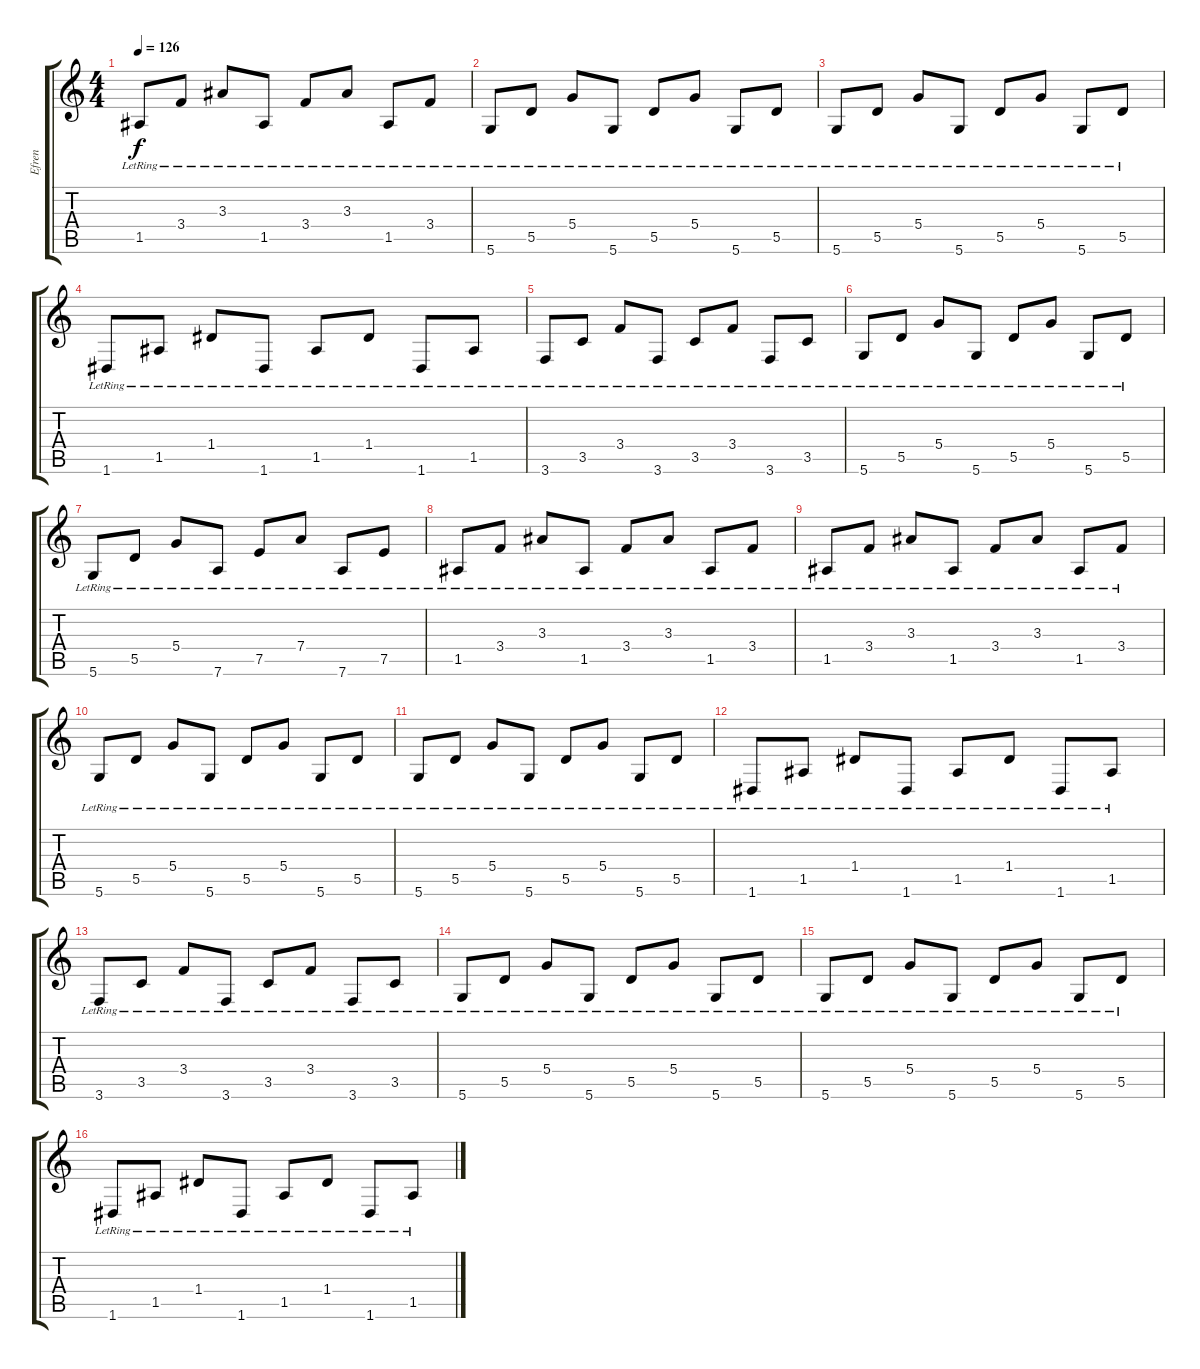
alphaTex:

\track ("Efren" "Efren") {instrument overdrivenguitar}
\staff {score tabs}
\tuning (E4 B3 G3 D3 A2 D2) {hide}
\ts (4 4)
\tempo 126
\clef g2
\ks c
1.5{lr}.8{dy f} 3.4{lr}.8 3.3{lr}.8 1.5{lr}.8 3.4{lr}.8 3.3{lr}.8 1.5{lr}.8 3.4{lr}.8 |
5.6{lr}.8 5.5{lr}.8 5.4{lr}.8 5.6{lr}.8 5.5{lr}.8 5.4{lr}.8 5.6{lr}.8 5.5{lr}.8 |
5.6{lr}.8 5.5{lr}.8 5.4{lr}.8 5.6{lr}.8 5.5{lr}.8 5.4{lr}.8 5.6{lr}.8 5.5{lr}.8 |
1.6{lr}.8 1.5{lr}.8 1.4{lr}.8 1.6{lr}.8 1.5{lr}.8 1.4{lr}.8 1.6{lr}.8 1.5{lr}.8 |
3.6{lr}.8 3.5{lr}.8 3.4{lr}.8 3.6{lr}.8 3.5{lr}.8 3.4{lr}.8 3.6{lr}.8 3.5{lr}.8 |
5.6{lr}.8 5.5{lr}.8 5.4{lr}.8 5.6{lr}.8 5.5{lr}.8 5.4{lr}.8 5.6{lr}.8 5.5{lr}.8 |
5.6{lr}.8 5.5{lr}.8 5.4{lr}.8 7.6{lr}.8 7.5{lr}.8 7.4{lr}.8 7.6{lr}.8 7.5{lr}.8 |
1.5{lr}.8{instrument electricguitarclean} 3.4{lr}.8 3.3{lr}.8 1.5{lr}.8 3.4{lr}.8 3.3{lr}.8 1.5{lr}.8 3.4{lr}.8 |
1.5{lr}.8 3.4{lr}.8 3.3{lr}.8 1.5{lr}.8 3.4{lr}.8 3.3{lr}.8 1.5{lr}.8 3.4{lr}.8 |
5.6{lr}.8 5.5{lr}.8 5.4{lr}.8 5.6{lr}.8 5.5{lr}.8 5.4{lr}.8 5.6{lr}.8 5.5{lr}.8 |
5.6{lr}.8 5.5{lr}.8 5.4{lr}.8 5.6{lr}.8 5.5{lr}.8 5.4{lr}.8 5.6{lr}.8 5.5{lr}.8 |
1.6{lr}.8 1.5{lr}.8 1.4{lr}.8 1.6{lr}.8 1.5{lr}.8 1.4{lr}.8 1.6{lr}.8 1.5{lr}.8 |
3.6{lr}.8 3.5{lr}.8 3.4{lr}.8 3.6{lr}.8 3.5{lr}.8 3.4{lr}.8 3.6{lr}.8 3.5{lr}.8 |
5.6{lr}.8 5.5{lr}.8 5.4{lr}.8 5.6{lr}.8 5.5{lr}.8 5.4{lr}.8 5.6{lr}.8 5.5{lr}.8 |
5.6{lr}.8 5.5{lr}.8 5.4{lr}.8 5.6{lr}.8 5.5{lr}.8 5.4{lr}.8 5.6{lr}.8 5.5{lr}.8 |
1.6{lr}.8 1.5{lr}.8 1.4{lr}.8 1.6{lr}.8 1.5{lr}.8 1.4{lr}.8 1.6{lr}.8 1.5{lr}.8
